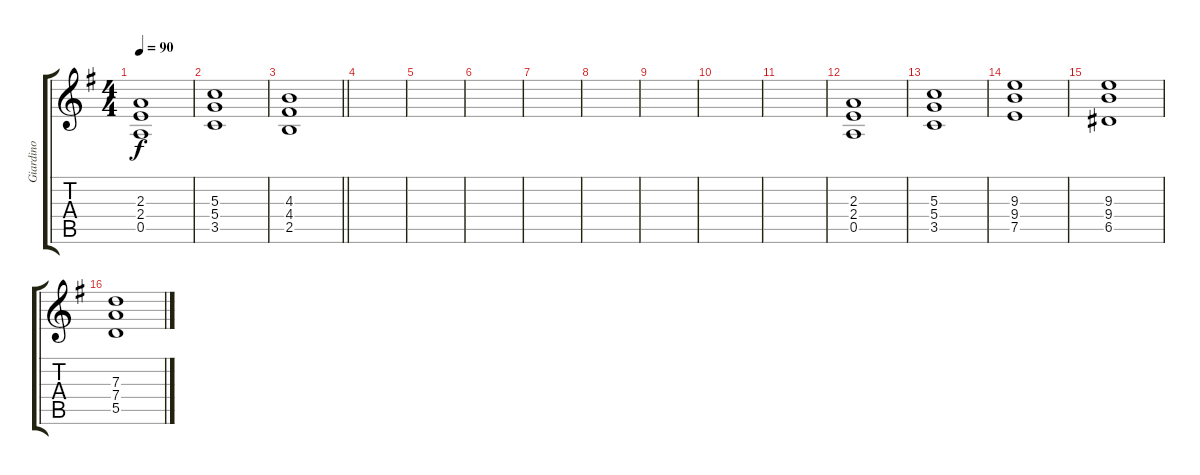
\track ("Giardino" "Giardino") {instrument distortionguitar}
\staff {score tabs}
\tuning (E4 B3 G3 D3 A2 E2) {hide}
\ts (4 4)
\tempo 90
\clef g2
\ks eminor
(2.3 2.4 0.5).1{dy f} |
(5.3 5.4 3.5).1 |
\barLineRight lightlight
(4.3 4.4 2.5).1 |
|
|
|
|
|
|
|
|
(2.3 2.4 0.5).1 |
(5.3 5.4 3.5).1 |
(9.3 9.4 7.5).1 |
(9.3 9.4 6.5).1 |
(7.3 7.4 5.5).1
